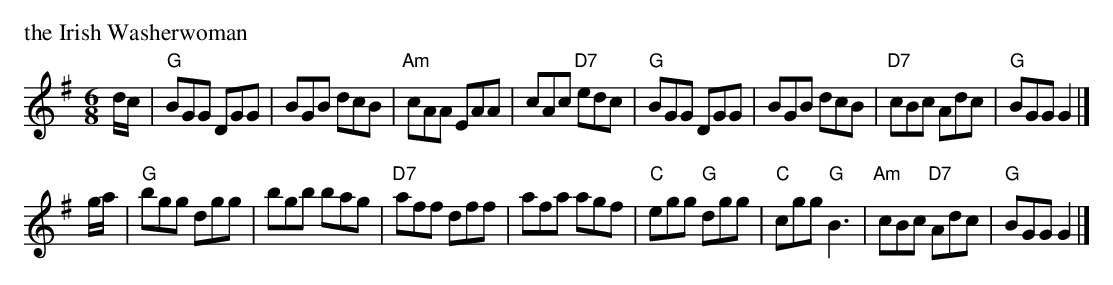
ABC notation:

X:1
P: the Irish Washerwoman
M: 6/8
L: 1/8
K: G
 d/c/ \
| "G"BGG DGG | BGB dcB | "Am"cAA EAA | cAc "D7"edc \
| "G"BGG DGG | BGB dcB | "D7"cBc Adc | "G"BGG G2 |]
g/a/ \
| "G"bgg dgg | bgb bag | "D7"aff dff | afa agf \
| "C"egg "G"dgg | "C"cgg "G"B3 | "Am"cBc "D7"Adc | "G"BGG G2 |]
